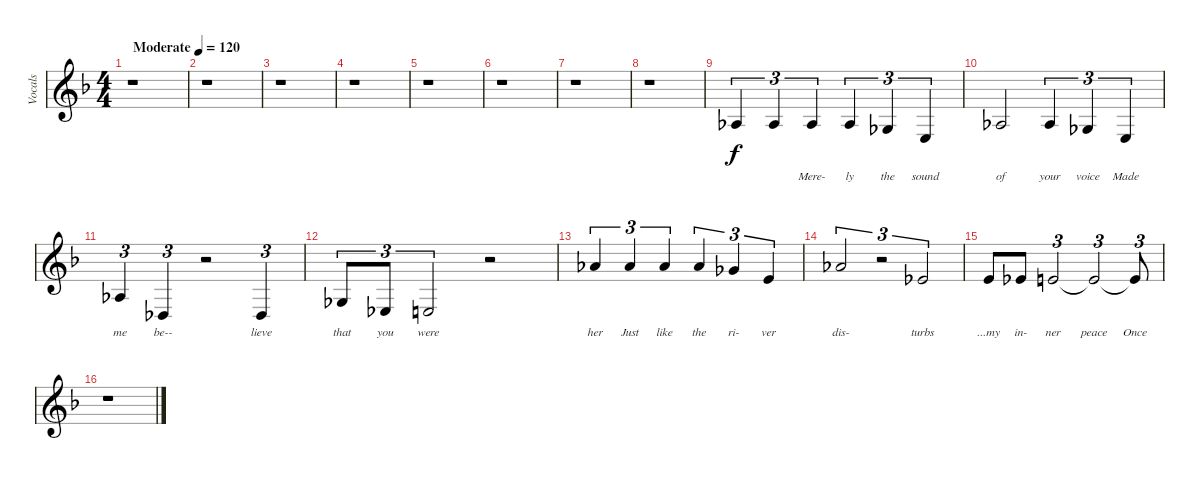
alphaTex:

\track ("Vocals" "Vocals") {instrument clarinet}
\staff {score}
\tuning (Eb4 Bb3 Gb3 Db3 Ab2 Eb2) {hide}
\ts (4 4)
\tempo (120 "Moderate")
\clef g2
\ks dminor
r.1{dy f instrument clarinet} |
r.1 |
r.1 |
r.1 |
r.1 |
r.1 |
r.1 |
r.1 |
2.3.4{tu (3 2) lyrics (0 "") lyrics (1 "") lyrics (2 "") lyrics (3 "") lyrics (4 "") volume 13} 2.3.4{tu (3 2) lyrics (0 "") lyrics (1 "") lyrics (2 "") lyrics (3 "") lyrics (4 "")} 2.3.4{tu (3 2) lyrics (0 "") lyrics (1 "Mere-") lyrics (2 "") lyrics (3 "") lyrics (4 "")} 2.3.4{tu (3 2) lyrics (0 "") lyrics (1 "ly") lyrics (2 "") lyrics (3 "") lyrics (4 "")} 0.3.4{tu (3 2) lyrics (0 "") lyrics (1 "the") lyrics (2 "") lyrics (3 "") lyrics (4 "")} 3.4.4{tu (3 2) lyrics (0 "") lyrics (1 "sound") lyrics (2 "") lyrics (3 "") lyrics (4 "")} |
2.3.2{lyrics (0 "") lyrics (1 "of") lyrics (2 "") lyrics (3 "") lyrics (4 "")} 2.3.4{tu (3 2) lyrics (0 "") lyrics (1 "your") lyrics (2 "") lyrics (3 "") lyrics (4 "")} 0.3.4{tu (3 2) lyrics (0 "") lyrics (1 "voice") lyrics (2 "") lyrics (3 "") lyrics (4 "")} 3.4.4{tu (3 2) lyrics (0 "") lyrics (1 "Made") lyrics (2 "") lyrics (3 "") lyrics (4 "")} |
2.3.4{tu (3 2) lyrics (0 "") lyrics (1 "me") lyrics (2 "") lyrics (3 "") lyrics (4 "")} 0.4.4{tu (3 2) lyrics (0 "") lyrics (1 "be--") lyrics (2 "") lyrics (3 "") lyrics (4 "")} r.2 0.4.4{tu (3 2) lyrics (0 "") lyrics (1 "lieve") lyrics (2 "") lyrics (3 "") lyrics (4 "")} |
5.4.8{tu (3 2) lyrics (0 "") lyrics (1 "that") lyrics (2 "") lyrics (3 "") lyrics (4 "")} 2.4.8{tu (3 2) lyrics (0 "") lyrics (1 "you") lyrics (2 "") lyrics (3 "") lyrics (4 "")} 3.4.2{tu (3 2) lyrics (0 "") lyrics (1 "were") lyrics (2 "") lyrics (3 "") lyrics (4 "")} r.2 |
5.1.4{tu (3 2) lyrics (0 "") lyrics (1 "her") lyrics (2 "") lyrics (3 "") lyrics (4 "")} 5.1.4{tu (3 2) lyrics (0 "") lyrics (1 "Just") lyrics (2 "") lyrics (3 "") lyrics (4 "")} 5.1.4{tu (3 2) lyrics (0 "") lyrics (1 "like") lyrics (2 "") lyrics (3 "") lyrics (4 "")} 5.1.4{tu (3 2) lyrics (0 "") lyrics (1 "the") lyrics (2 "") lyrics (3 "") lyrics (4 "")} 3.1.4{tu (3 2) lyrics (0 "") lyrics (1 "ri-") lyrics (2 "") lyrics (3 "") lyrics (4 "")} 1.1.4{tu (3 2) lyrics (0 "") lyrics (1 "ver") lyrics (2 "") lyrics (3 "") lyrics (4 "")} |
5.1.2{tu (3 2) lyrics (0 "") lyrics (1 "dis-") lyrics (2 "") lyrics (3 "") lyrics (4 "")} r.2{tu (3 2)} 5.2.2{tu (3 2) lyrics (0 "") lyrics (1 "turbs") lyrics (2 "") lyrics (3 "") lyrics (4 "")} |
6.2.8{lyrics (0 "") lyrics (1 "...my") lyrics (2 "") lyrics (3 "") lyrics (4 "")} 5.2.8{lyrics (0 "") lyrics (1 "in-") lyrics (2 "") lyrics (3 "") lyrics (4 "")} 6.2.2{tu (3 2) lyrics (0 "") lyrics (1 "ner") lyrics (2 "") lyrics (3 "") lyrics (4 "")} 6.2{t}.2{tu (3 2) lyrics (0 "") lyrics (1 "peace") lyrics (2 "") lyrics (3 "") lyrics (4 "")} 6.2{t}.8{tu (3 2) lyrics (0 "") lyrics (1 "Once") lyrics (2 "") lyrics (3 "") lyrics (4 "")} |
r.1
